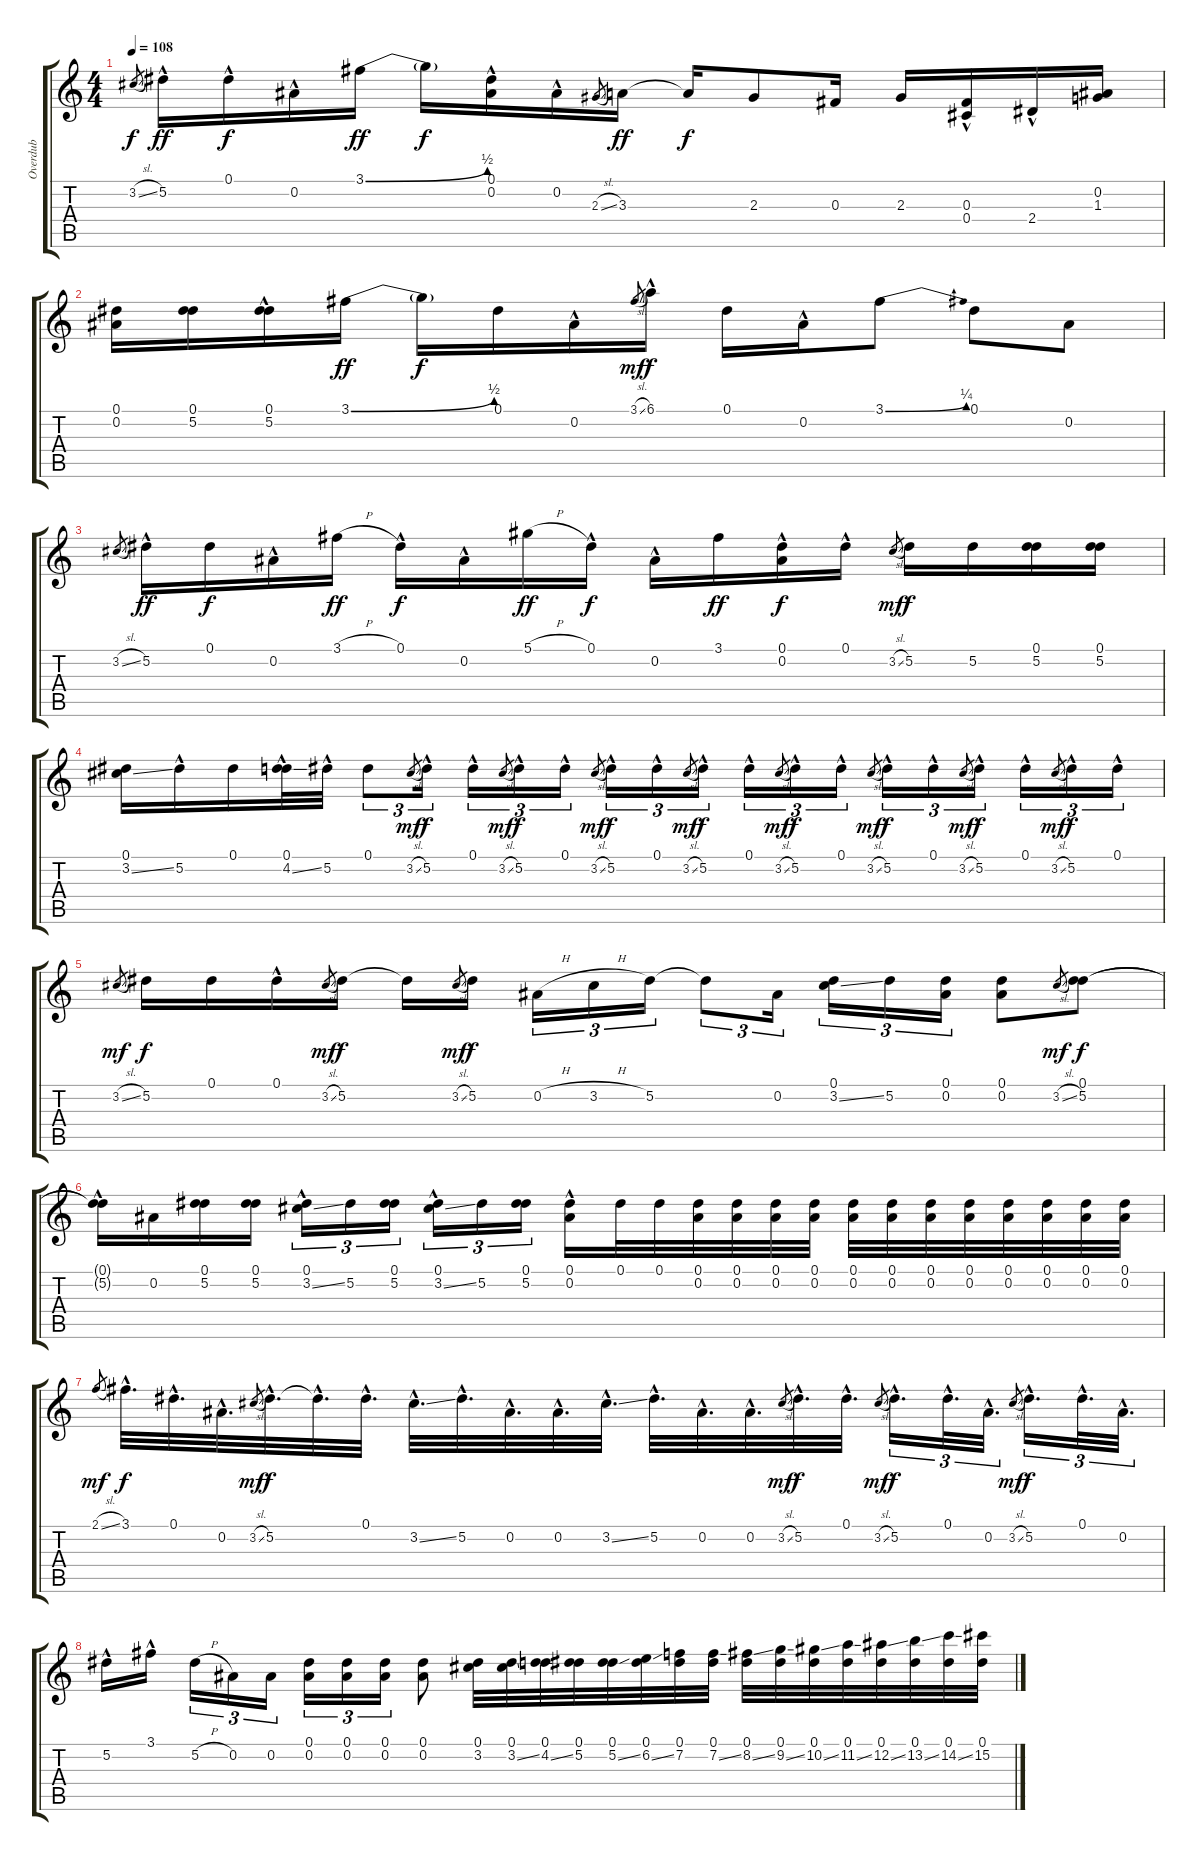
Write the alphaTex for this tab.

\track ("Overdub" "Overdub") {instrument fretlessbass}
\staff {score tabs}
\tuning (Eb4 Bb3 Gb3 Db3 Ab2 Eb2) {hide}
\ts (4 4)
\tempo 108
\clef g2
\ks c
3.2{sl}.8{gr dy f} 5.2{hac}.16{dy ff} 0.1{hac}.16{dy f} 0.2{hac}.16 3.1{be (bend 0 0 60 2)}.16{dy ff} 3.1{t}.16{dy f} (0.1{hac} 0.2).16 0.2{hac}.16 2.3{sl}.8{gr} 3.3.16{dy ff} 3.3{t}.16{dy f} 2.3.8 0.3.16 2.3.16 (0.3{hac} 0.4).16 2.4{hac}.16 (0.2 1.3).16 |
(0.1 0.2).16 (0.1 5.2).16 (0.1 5.2{hac}).16 3.1{be (bend 0 0 60 2)}.16{dy ff} 3.1{t}.16{dy f} 0.1.16 0.2{hac}.16 3.1{sl}.8{gr dy mf} 6.1{hac}.16{dy f} 0.1.16 0.2{hac}.16 3.1{be (bend 0 0 60 1)}.8 0.1.8 0.2.8 |
3.2{sl}.8{gr} 5.2{hac}.16{dy ff} 0.1.16{dy f} 0.2{hac}.16 3.1{h}.16{dy ff} 0.1{hac}.16{dy f} 0.2{hac}.16 5.1{h}.16{dy ff} 0.1{hac}.16{dy f} 0.2{hac}.16 3.1.16{dy ff} (0.1 0.2{hac}).16{dy f} 0.1{hac}.16 3.2{sl}.8{gr dy mf} 5.2.16{dy f} 5.2.16 (0.1 5.2).16 (0.1 5.2).16 |
(0.1 3.2{ss}).16 5.2{hac}.16 0.1.16 (0.1{hac} 4.2{ss}).32 5.2{hac}.32 0.1.8{tu (3 2)} 3.2{sl}.8{gr dy mf} 5.2{hac}.16{tu (3 2) dy f} 0.1{hac}.16{tu (3 2)} 3.2{sl}.8{gr dy mf} 5.2{hac}.16{tu (3 2) dy f} 0.1{hac}.16{tu (3 2)} 3.2{sl}.8{gr dy mf} 5.2{hac}.16{tu (3 2) dy f} 0.1{hac}.16{tu (3 2)} 3.2{sl}.8{gr dy mf} 5.2{hac}.16{tu (3 2) dy f} 0.1{hac}.16{tu (3 2)} 3.2{sl}.8{gr dy mf} 5.2{hac}.16{tu (3 2) dy f} 0.1{hac}.16{tu (3 2)} 3.2{sl}.8{gr dy mf} 5.2{hac}.16{tu (3 2) dy f} 0.1{hac}.16{tu (3 2)} 3.2{sl}.8{gr dy mf} 5.2{hac}.16{tu (3 2) dy f} 0.1{hac}.16{tu (3 2)} 3.2{sl}.8{gr dy mf} 5.2{hac}.16{tu (3 2) dy f} 0.1{hac}.16{tu (3 2)} |
3.2{sl}.8{gr dy mf} 5.2.16{dy f} 0.1.16 0.1{hac}.16 3.2{sl}.8{gr dy mf} 5.2.16{dy f} 5.2{t}.16 3.2{sl}.8{gr dy mf} 5.2.16{dy f} 0.2{h}.16{tu (3 2)} 3.2{h}.16{tu (3 2)} 5.2.16{tu (3 2)} 5.2{t}.8{tu (3 2)} 0.2.16{tu (3 2)} (0.1 3.2{ss}).16{tu (3 2)} 5.2.16{tu (3 2)} (0.1 0.2).16{tu (3 2)} (0.1 0.2).8 3.2{sl}.8{gr dy mf} (0.1 5.2).8{dy f} |
(0.1{hac t} 5.2{t}).16 0.2.16 (0.1 5.2).16 (0.1 5.2).16 (0.1{hac} 3.2{ss}).16{tu (3 2)} 5.2.16{tu (3 2)} (0.1 5.2).16{tu (3 2)} (0.1{hac} 3.2{ss}).16{tu (3 2)} 5.2.16{tu (3 2)} (0.1 5.2).16{tu (3 2)} (0.1 0.2{hac}).16 0.1.32 0.1.32 (0.1 0.2).32 (0.1 0.2).32 (0.1 0.2).32 (0.1 0.2).32 (0.1 0.2).32 (0.1 0.2).32 (0.1 0.2).32 (0.1 0.2).32 (0.1 0.2).32 (0.1 0.2).32 (0.1 0.2).32 (0.1 0.2).32 |
2.1{sl}.8{gr dy mf} 3.1{hac}.32{d dy f} 0.1{hac}.32{d} 0.2{hac}.32{d} 3.2{sl}.8{gr dy mf} 5.2{hac}.32{d dy f} 5.2{hac t}.32{d} 0.1{hac}.32{d} 3.2{ss hac}.32{d} 5.2{hac}.32{d} 0.2{hac}.32{d} 0.2{hac}.32{d} 3.2{ss hac}.32{d} 5.2{hac}.32{d} 0.2{hac}.32{d} 0.2{hac}.32{d} 3.2{sl}.8{gr dy mf} 5.2{hac}.32{d dy f} 0.1{hac}.32{d} 3.2{sl}.8{gr dy mf} 5.2{hac}.16{d tu (3 2) dy f} 0.1{hac}.32{d tu (3 2)} 0.2{hac}.32{d tu (3 2)} 3.2{sl}.8{gr dy mf} 5.2{hac}.16{d tu (3 2) dy f} 0.1{hac}.32{d tu (3 2)} 0.2{hac}.32{d tu (3 2)} |
5.2{hac}.16 3.1{hac}.16 5.2{h}.16{tu (3 2)} 0.2.16{tu (3 2)} 0.2.16{tu (3 2)} (0.1 0.2).16{tu (3 2)} (0.1 0.2).16{tu (3 2)} (0.1 0.2).16{tu (3 2)} (0.1 0.2).8 (0.1 3.2).32 (0.1 3.2{ss}).32 (0.1 4.2{ss}).32 (0.1 5.2).32 (0.1 5.2{ss}).32 (0.1 6.2{ss}).32 (0.1 7.2).32 (0.1 7.2{ss}).32 (0.1 8.2{ss}).32 (0.1 9.2{ss}).32 (0.1 10.2{ss}).32 (0.1 11.2{ss}).32 (0.1 12.2{ss}).32 (0.1 13.2{ss}).32 (0.1 14.2{ss}).32 (0.1 15.2{ss}).32
